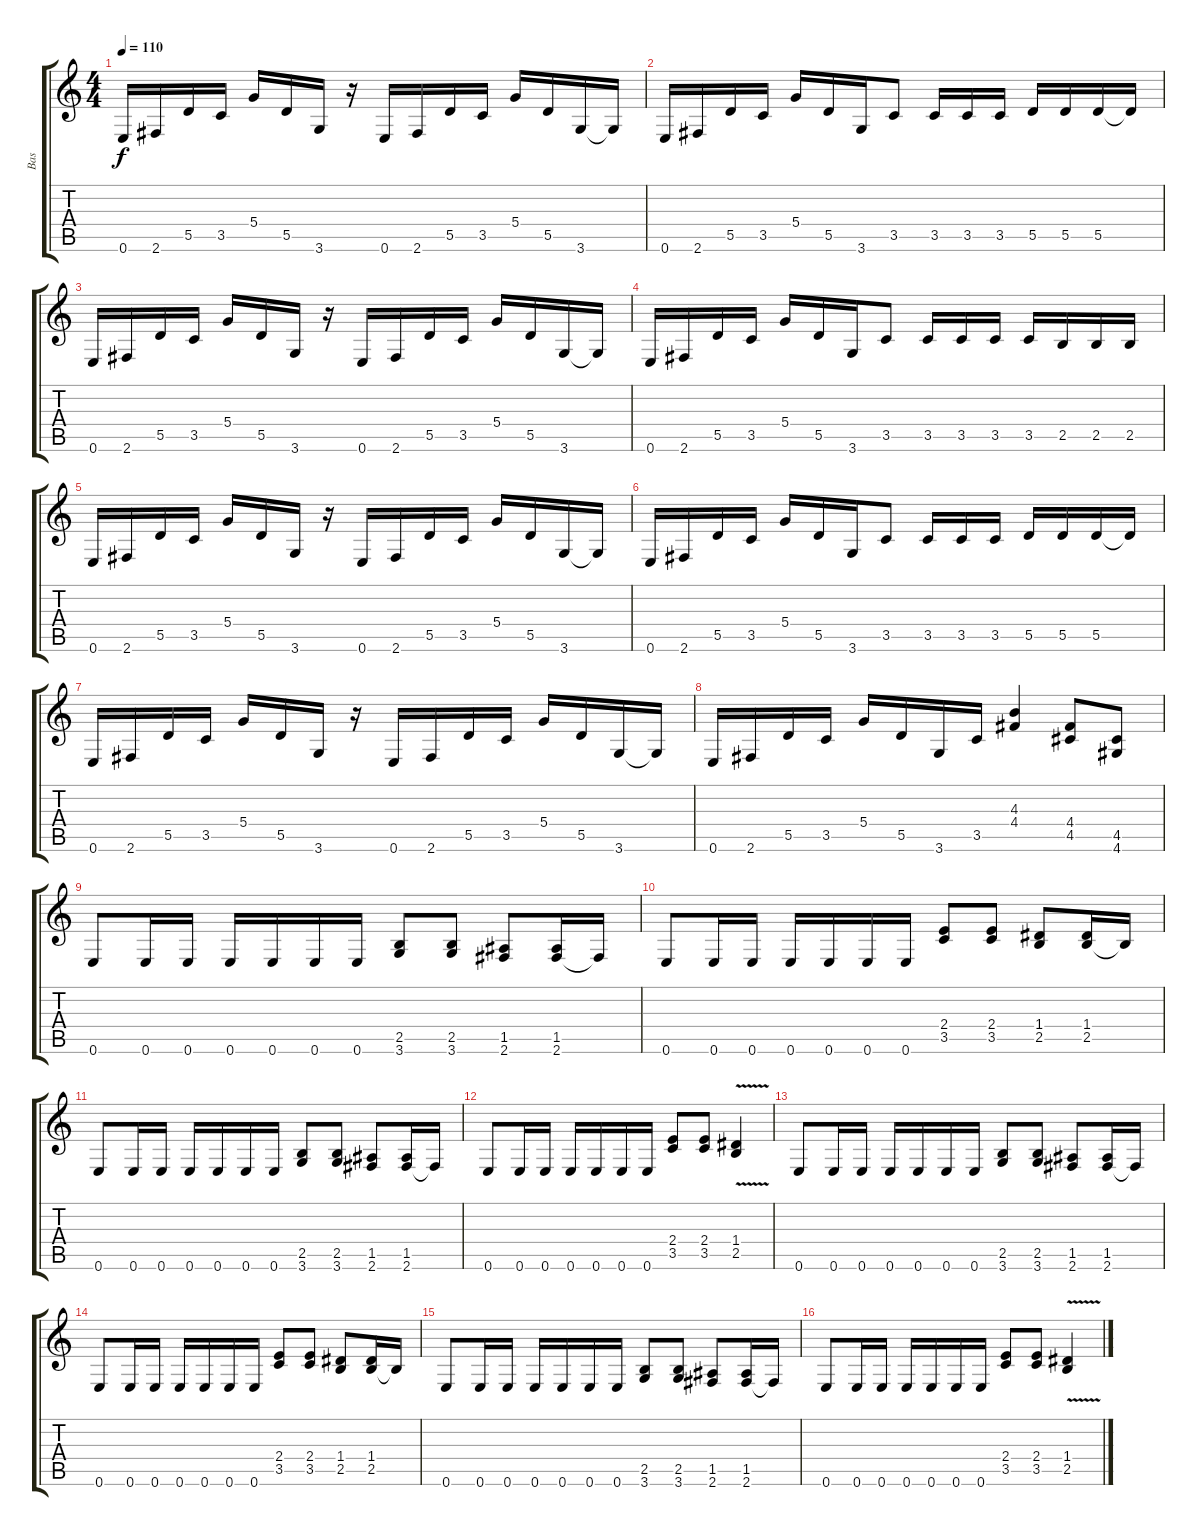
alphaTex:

\track ("Bas" "Bas") {instrument electricbassfinger}
\staff {score tabs}
\tuning (E4 B3 G3 D3 A2 E2) {hide}
\ts (4 4)
\tempo 110
\clef g2
\ks c
0.6.16{dy f instrument electricbassfinger} 2.6.16 5.5.16 3.5.16 5.4.16 5.5.16 3.6.16 r.16 0.6.16 2.6.16 5.5.16 3.5.16 5.4.16 5.5.16 3.6.16 3.6{t}.16 |
0.6.16 2.6.16 5.5.16 3.5.16 5.4.16 5.5.16 3.6.16 3.5.8 3.5.16 3.5.16 3.5.16 5.5.16 5.5.16 5.5.16 5.5{t}.16 |
0.6.16 2.6.16 5.5.16 3.5.16 5.4.16 5.5.16 3.6.16 r.16 0.6.16 2.6.16 5.5.16 3.5.16 5.4.16 5.5.16 3.6.16 3.6{t}.16 |
0.6.16 2.6.16 5.5.16 3.5.16 5.4.16 5.5.16 3.6.16 3.5.8 3.5.16 3.5.16 3.5.16 3.5.16 2.5.16 2.5.16 2.5.16 |
0.6.16 2.6.16 5.5.16 3.5.16 5.4.16 5.5.16 3.6.16 r.16 0.6.16 2.6.16 5.5.16 3.5.16 5.4.16 5.5.16 3.6.16 3.6{t}.16 |
0.6.16 2.6.16 5.5.16 3.5.16 5.4.16 5.5.16 3.6.16 3.5.8 3.5.16 3.5.16 3.5.16 5.5.16 5.5.16 5.5.16 5.5{t}.16 |
0.6.16 2.6.16 5.5.16 3.5.16 5.4.16 5.5.16 3.6.16 r.16 0.6.16 2.6.16 5.5.16 3.5.16 5.4.16 5.5.16 3.6.16 3.6{t}.16 |
0.6.16 2.6.16 5.5.16 3.5.16 5.4.16 5.5.16 3.6.16 3.5.16 (4.3 4.4).4 (4.4 4.5).8 (4.5 4.6).8 |
0.6.8 0.6.16 0.6.16 0.6.16 0.6.16 0.6.16 0.6.16 (2.5 3.6).8 (2.5 3.6).8 (1.5 2.6).8 (1.5 2.6).16 2.6{t}.16 |
0.6.8 0.6.16 0.6.16 0.6.16 0.6.16 0.6.16 0.6.16 (2.4 3.5).8 (2.4 3.5).8 (1.4 2.5).8 (1.4 2.5).16 2.5{t}.16 |
0.6.8 0.6.16 0.6.16 0.6.16 0.6.16 0.6.16 0.6.16 (2.5 3.6).8 (2.5 3.6).8 (1.5 2.6).8 (1.5 2.6).16 2.6{t}.16 |
0.6.8 0.6.16 0.6.16 0.6.16 0.6.16 0.6.16 0.6.16 (2.4 3.5).8 (2.4 3.5).8 (1.4 2.5{v}).4 |
0.6.8 0.6.16 0.6.16 0.6.16 0.6.16 0.6.16 0.6.16 (2.5 3.6).8 (2.5 3.6).8 (1.5 2.6).8 (1.5 2.6).16 2.6{t}.16 |
0.6.8 0.6.16 0.6.16 0.6.16 0.6.16 0.6.16 0.6.16 (2.4 3.5).8 (2.4 3.5).8 (1.4 2.5).8 (1.4 2.5).16 2.5{t}.16 |
0.6.8 0.6.16 0.6.16 0.6.16 0.6.16 0.6.16 0.6.16 (2.5 3.6).8 (2.5 3.6).8 (1.5 2.6).8 (1.5 2.6).16 2.6{t}.16 |
0.6.8 0.6.16 0.6.16 0.6.16 0.6.16 0.6.16 0.6.16 (2.4 3.5).8 (2.4 3.5).8 (1.4 2.5{v}).4
